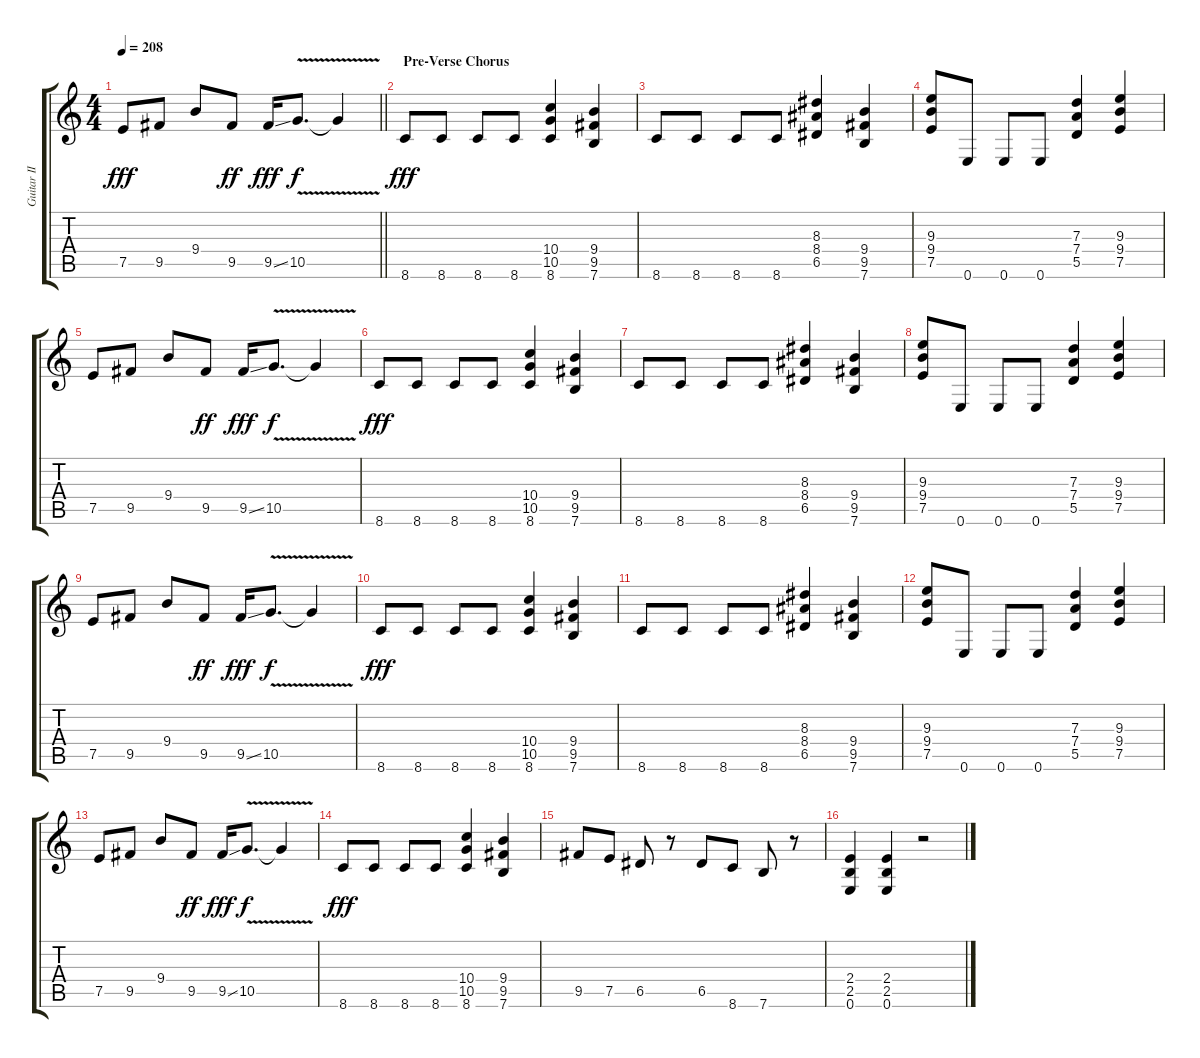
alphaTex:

\track ("Guitar II" "Guitar II") {instrument distortionguitar}
\staff {score tabs}
\tuning (E4 B3 G3 D3 A2 E2) {hide}
\ts (4 4)
\tempo 208
\clef g2
\barLineRight lightlight
\ks c
7.5.8{dy fff} 9.5.8 9.4.8 9.5.8{dy ff} 9.5{ss}.16{dy fff} 10.5{v}.8{d dy f} 10.5{t}.4 |
\section ("" " Pre-Verse Chorus")
8.6.8{dy fff} 8.6.8 8.6.8 8.6.8 (10.4 10.5 8.6).4 (9.4 9.5 7.6).4 |
8.6.8 8.6.8 8.6.8 8.6.8 (8.3 8.4 6.5).4 (9.4 9.5 7.6).4 |
(9.3 9.4 7.5).8 0.6.8 0.6.8 0.6.8 (7.3 7.4 5.5).4 (9.3 9.4 7.5).4 |
7.5.8 9.5.8 9.4.8 9.5.8{dy ff} 9.5{ss}.16{dy fff} 10.5{v}.8{d dy f} 10.5{t}.4 |
8.6.8{dy fff} 8.6.8 8.6.8 8.6.8 (10.4 10.5 8.6).4 (9.4 9.5 7.6).4 |
8.6.8 8.6.8 8.6.8 8.6.8 (8.3 8.4 6.5).4 (9.4 9.5 7.6).4 |
(9.3 9.4 7.5).8 0.6.8 0.6.8 0.6.8 (7.3 7.4 5.5).4 (9.3 9.4 7.5).4 |
7.5.8 9.5.8 9.4.8 9.5.8{dy ff} 9.5{ss}.16{dy fff} 10.5{v}.8{d dy f} 10.5{t}.4 |
8.6.8{dy fff} 8.6.8 8.6.8 8.6.8 (10.4 10.5 8.6).4 (9.4 9.5 7.6).4 |
8.6.8 8.6.8 8.6.8 8.6.8 (8.3 8.4 6.5).4 (9.4 9.5 7.6).4 |
(9.3 9.4 7.5).8 0.6.8 0.6.8 0.6.8 (7.3 7.4 5.5).4 (9.3 9.4 7.5).4 |
7.5.8 9.5.8 9.4.8 9.5.8{dy ff} 9.5{ss}.16{dy fff} 10.5{v}.8{d dy f} 10.5{t}.4 |
8.6.8{dy fff} 8.6.8 8.6.8 8.6.8 (10.4 10.5 8.6).4 (9.4 9.5 7.6).4 |
9.5.8 7.5.8 6.5.8 r.8 6.5.8 8.6.8 7.6.8 r.8 |
(2.4 2.5 0.6).4 (2.4 2.5 0.6).4 r.2
